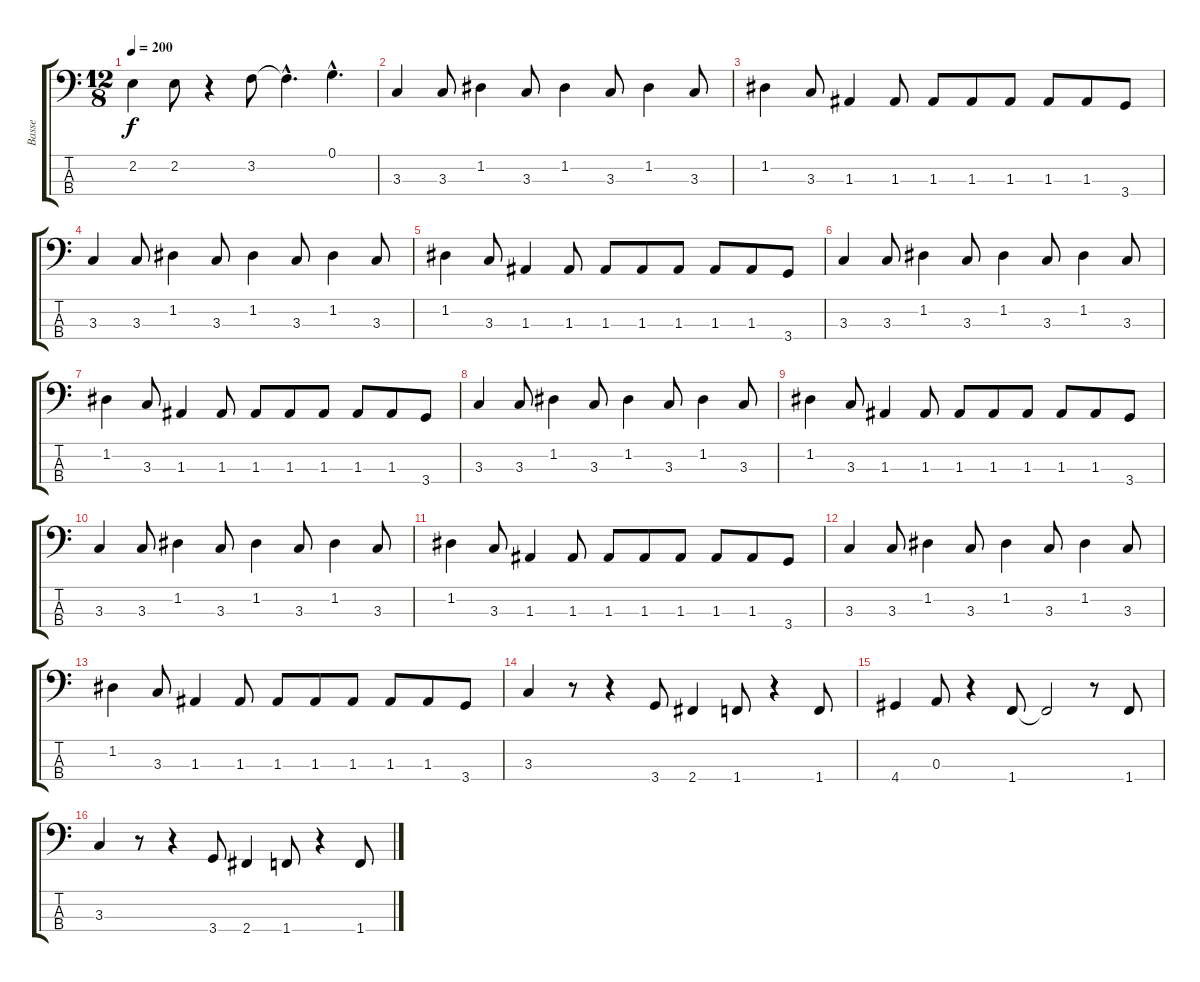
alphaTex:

\track ("Basse" "Basse") {instrument fretlessbass}
\staff {score tabs}
\tuning (G2 D2 A1 E1) {hide}
\ts (12 8)
\tempo 200
\clef f4
\ks c
2.2.4{dy f} 2.2.8 r.4 3.2.8 3.2{hac t}.4{d} 0.1{hac}.4{d} |
3.3.4 3.3.8 1.2.4 3.3.8 1.2.4 3.3.8 1.2.4 3.3.8 |
1.2.4 3.3.8 1.3.4 1.3.8 1.3.8 1.3.8 1.3.8 1.3.8 1.3.8 3.4.8 |
3.3.4 3.3.8 1.2.4 3.3.8 1.2.4 3.3.8 1.2.4 3.3.8 |
1.2.4 3.3.8 1.3.4 1.3.8 1.3.8 1.3.8 1.3.8 1.3.8 1.3.8 3.4.8 |
3.3.4 3.3.8 1.2.4 3.3.8 1.2.4 3.3.8 1.2.4 3.3.8 |
1.2.4 3.3.8 1.3.4 1.3.8 1.3.8 1.3.8 1.3.8 1.3.8 1.3.8 3.4.8 |
3.3.4 3.3.8 1.2.4 3.3.8 1.2.4 3.3.8 1.2.4 3.3.8 |
1.2.4 3.3.8 1.3.4 1.3.8 1.3.8 1.3.8 1.3.8 1.3.8 1.3.8 3.4.8 |
3.3.4 3.3.8 1.2.4 3.3.8 1.2.4 3.3.8 1.2.4 3.3.8 |
1.2.4 3.3.8 1.3.4 1.3.8 1.3.8 1.3.8 1.3.8 1.3.8 1.3.8 3.4.8 |
3.3.4 3.3.8 1.2.4 3.3.8 1.2.4 3.3.8 1.2.4 3.3.8 |
1.2.4 3.3.8 1.3.4 1.3.8 1.3.8 1.3.8 1.3.8 1.3.8 1.3.8 3.4.8 |
3.3.4 r.8 r.4 3.4.8 2.4.4 1.4.8 r.4 1.4.8 |
4.4.4 0.3.8 r.4 1.4.8 1.4{t}.2 r.8 1.4.8 |
3.3.4 r.8 r.4 3.4.8 2.4.4 1.4.8 r.4 1.4.8
